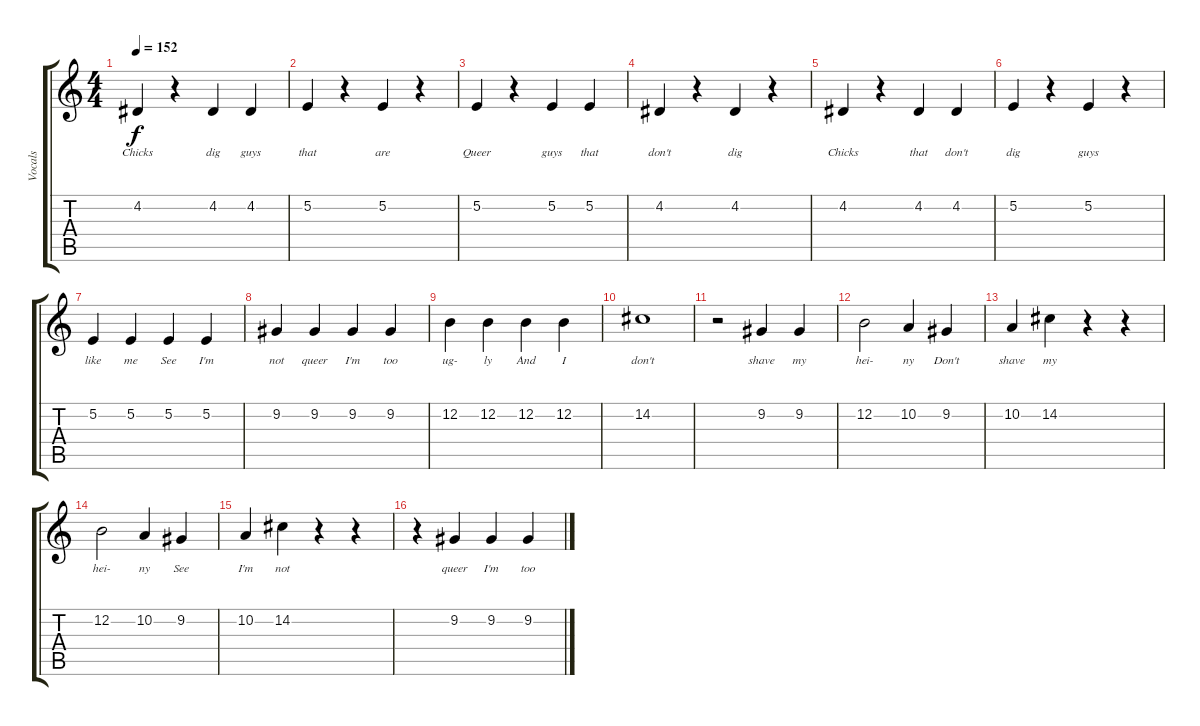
\track ("Vocals" "Vocals") {instrument clarinet}
\staff {score tabs}
\tuning (E4 B3 G3 D3 A2 E2) {hide}
\ts (4 4)
\tempo 152
\clef g2
\ks c
4.2.4{lyrics (0 "Chicks") lyrics (1 "") lyrics (2 "") lyrics (3 "") lyrics (4 "") dy f} r.4 4.2.4{lyrics (0 "dig") lyrics (1 "") lyrics (2 "") lyrics (3 "") lyrics (4 "")} 4.2.4{lyrics (0 "guys") lyrics (1 "") lyrics (2 "") lyrics (3 "") lyrics (4 "")} |
5.2.4{lyrics (0 "that") lyrics (1 "") lyrics (2 "") lyrics (3 "") lyrics (4 "")} r.4 5.2.4{lyrics (0 "are") lyrics (1 "") lyrics (2 "") lyrics (3 "") lyrics (4 "")} r.4 |
5.2.4{lyrics (0 "Queer") lyrics (1 "") lyrics (2 "") lyrics (3 "") lyrics (4 "")} r.4 5.2.4{lyrics (0 "guys") lyrics (1 "") lyrics (2 "") lyrics (3 "") lyrics (4 "")} 5.2.4{lyrics (0 "that") lyrics (1 "") lyrics (2 "") lyrics (3 "") lyrics (4 "")} |
4.2.4{lyrics (0 "don't") lyrics (1 "") lyrics (2 "") lyrics (3 "") lyrics (4 "")} r.4 4.2.4{lyrics (0 "dig") lyrics (1 "") lyrics (2 "") lyrics (3 "") lyrics (4 "")} r.4 |
4.2.4{lyrics (0 "Chicks") lyrics (1 "") lyrics (2 "") lyrics (3 "") lyrics (4 "")} r.4 4.2.4{lyrics (0 "that") lyrics (1 "") lyrics (2 "") lyrics (3 "") lyrics (4 "")} 4.2.4{lyrics (0 "don't") lyrics (1 "") lyrics (2 "") lyrics (3 "") lyrics (4 "")} |
5.2.4{lyrics (0 "dig") lyrics (1 "") lyrics (2 "") lyrics (3 "") lyrics (4 "")} r.4 5.2.4{lyrics (0 "guys") lyrics (1 "") lyrics (2 "") lyrics (3 "") lyrics (4 "")} r.4 |
5.2.4{lyrics (0 "like") lyrics (1 "") lyrics (2 "") lyrics (3 "") lyrics (4 "")} 5.2.4{lyrics (0 "me") lyrics (1 "") lyrics (2 "") lyrics (3 "") lyrics (4 "")} 5.2.4{lyrics (0 "See") lyrics (1 "") lyrics (2 "") lyrics (3 "") lyrics (4 "")} 5.2.4{lyrics (0 "I'm") lyrics (1 "") lyrics (2 "") lyrics (3 "") lyrics (4 "")} |
9.2.4{lyrics (0 "not") lyrics (1 "") lyrics (2 "") lyrics (3 "") lyrics (4 "")} 9.2.4{lyrics (0 "queer") lyrics (1 "") lyrics (2 "") lyrics (3 "") lyrics (4 "")} 9.2.4{lyrics (0 "I'm") lyrics (1 "") lyrics (2 "") lyrics (3 "") lyrics (4 "")} 9.2.4{lyrics (0 "too") lyrics (1 "") lyrics (2 "") lyrics (3 "") lyrics (4 "")} |
12.2.4{lyrics (0 "ug-") lyrics (1 "") lyrics (2 "") lyrics (3 "") lyrics (4 "")} 12.2.4{lyrics (0 "ly") lyrics (1 "") lyrics (2 "") lyrics (3 "") lyrics (4 "")} 12.2.4{lyrics (0 "And") lyrics (1 "") lyrics (2 "") lyrics (3 "") lyrics (4 "")} 12.2.4{lyrics (0 "I") lyrics (1 "") lyrics (2 "") lyrics (3 "") lyrics (4 "")} |
14.2.1{lyrics (0 "don't") lyrics (1 "") lyrics (2 "") lyrics (3 "") lyrics (4 "")} |
r.2 9.2.4{lyrics (0 "shave") lyrics (1 "") lyrics (2 "") lyrics (3 "") lyrics (4 "")} 9.2.4{lyrics (0 "my") lyrics (1 "") lyrics (2 "") lyrics (3 "") lyrics (4 "")} |
12.2.2{lyrics (0 "hei-") lyrics (1 "") lyrics (2 "") lyrics (3 "") lyrics (4 "")} 10.2.4{lyrics (0 "ny") lyrics (1 "") lyrics (2 "") lyrics (3 "") lyrics (4 "")} 9.2.4{lyrics (0 "Don't") lyrics (1 "") lyrics (2 "") lyrics (3 "") lyrics (4 "")} |
10.2.4{lyrics (0 "shave") lyrics (1 "") lyrics (2 "") lyrics (3 "") lyrics (4 "")} 14.2.4{lyrics (0 "my") lyrics (1 "") lyrics (2 "") lyrics (3 "") lyrics (4 "")} r.4 r.4 |
12.2.2{lyrics (0 "hei-") lyrics (1 "") lyrics (2 "") lyrics (3 "") lyrics (4 "")} 10.2.4{lyrics (0 "ny") lyrics (1 "") lyrics (2 "") lyrics (3 "") lyrics (4 "")} 9.2.4{lyrics (0 "See") lyrics (1 "") lyrics (2 "") lyrics (3 "") lyrics (4 "")} |
10.2.4{lyrics (0 "I'm") lyrics (1 "") lyrics (2 "") lyrics (3 "") lyrics (4 "")} 14.2.4{lyrics (0 "not") lyrics (1 "") lyrics (2 "") lyrics (3 "") lyrics (4 "")} r.4 r.4 |
r.4 9.2.4{lyrics (0 "queer") lyrics (1 "") lyrics (2 "") lyrics (3 "") lyrics (4 "")} 9.2.4{lyrics (0 "I'm") lyrics (1 "") lyrics (2 "") lyrics (3 "") lyrics (4 "")} 9.2.4{lyrics (0 "too") lyrics (1 "") lyrics (2 "") lyrics (3 "") lyrics (4 "")}
